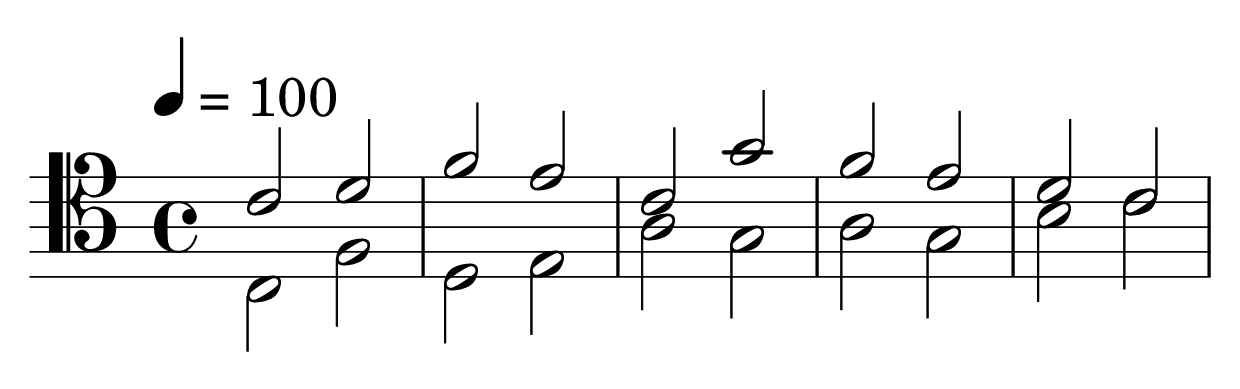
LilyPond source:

\version "2.24.1"

\include "page.ly"

global = {
  \time  4/4
  \tempo 4 = 100
}

% See `https://www.youtube.com/watch?v=b5PoTBOj7Xc`.

\parallelMusic voiceUpper, voiceLower {
  c2    d   | % cantus firmus
  c2    f   |

  f2    e   | % cantus firmus
  d2    e   |

  c2    g'  | % cantus firmus
  a2    g   |

  f2    e   | % cantus firmus
  a2    g   |

  d2    c   | % cantus firmus
  b2    c   |
}

\score {
  \new Staff \with { midiInstrument = "vibraphone" } {
    \global
    \clef tenor
    << \relative c' \voiceUpper \\ \relative c \voiceLower >>
  }
  \layout { }
  \midi { }
}
